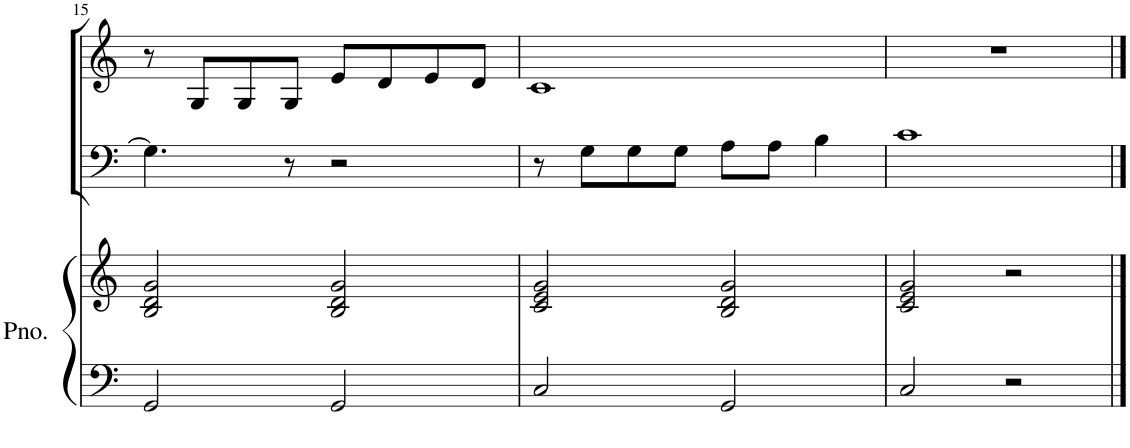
**kern	**kern	**kern	**kern
*part3	*part3	*part2	*part1
*staff4	*staff3	*staff2	*staff1
*I"Piano	*	*I"T B	*I"S A
*I'Pno.	*	*	*
!!LO:PB:g=z
*clefF4	*clefG2	*clefF4	*clefG2
*k[]	*k[]	*k[]	*k[]
*M4/4	*M4/4	*M4/4	*M4/4
=15	=15	=15	=15
2GG/	2B/ 2d/ 2g/	4.G\]	8r
.	.	.	8G/L
.	.	.	8G/
.	.	8r	8G/J
2GG/	2B/ 2d/ 2g/	2r	8e/L
.	.	.	8d/
.	.	.	8e/
.	.	.	8d/J
=16	=16	=16	=16
2C/	2c/ 2e/ 2g/	8r	1c
.	.	8G\L	.
.	.	8G\	.
.	.	8G\J	.
2GG/	2B/ 2d/ 2g/	8A\L	.
.	.	8A\J	.
.	.	4B\	.
=17	=17	=17	=17
2C/	2c/ 2e/ 2g/	1c	1r
2r	2r	.	.
==	==	==	==
*-	*-	*-	*-
